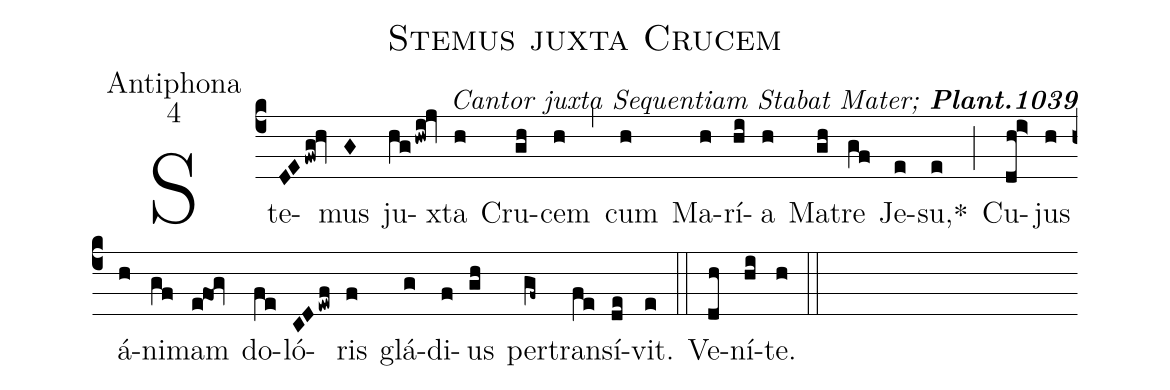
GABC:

name:Stemus juxta Crucem;
office-part:Antiphona;
mode:4;
commentary:{\itshape\mdseries   Cantor juxta Sequentiam Stabat Mater;\/} {\bfseries Plant.1039};
%%
(c4) Ste(DEfwg!hv)mus(G) ju(hg/hwi!jv)xta(h) Cru(gh)cem(h) (,)
cum(h) Ma(h)rí(hi)a(h) Ma(gh)tre(gf) Je(e)su,<sp>*</sp>(e) (;)
Cu(dh!i>)jus(h) á(h)ni(gf)mam(e!fo1!gv) do(fe)ló(CDewf)ris(f) glá(g)di(f)us(gh) per(gf~)trans(fe)í(de)vit.(e) (::)
Ve(dh)ní(hi)te.(h) (::)
